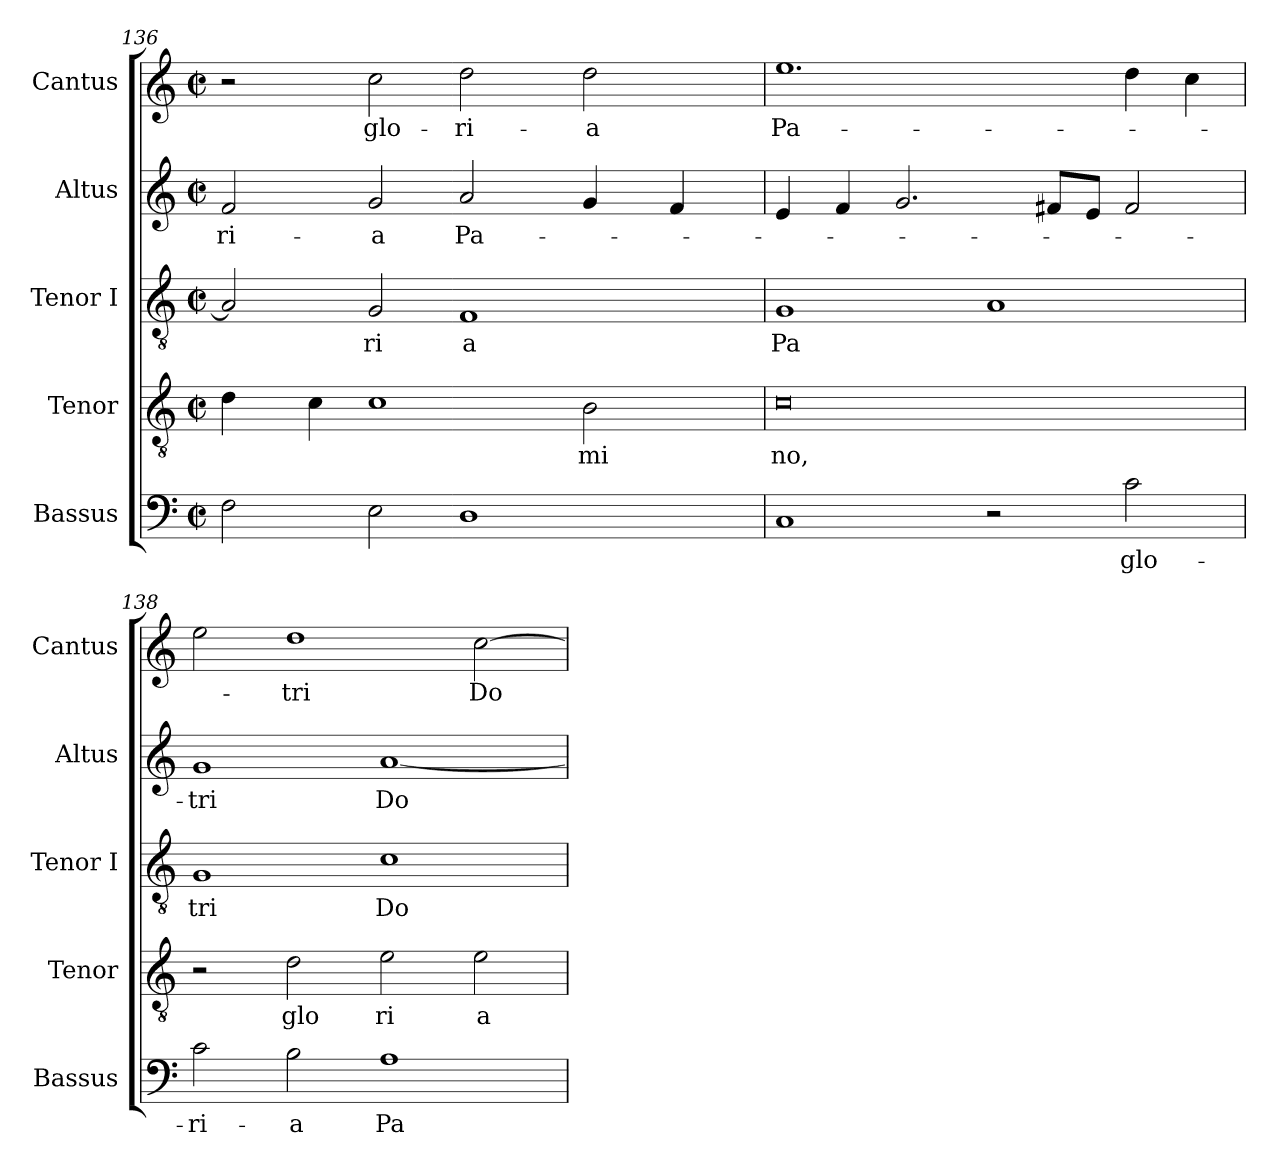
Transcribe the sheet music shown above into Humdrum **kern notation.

**kern	**text	**kern	**text	**kern	**text	**kern	**text	**kern	**text
*part5	*part5	*part4	*part4	*part3	*part3	*part2	*part2	*part1	*part1
*staff5	*staff5	*staff4	*staff4	*staff3	*staff3	*staff2	*staff2	*staff1	*staff1
*I"Bassus	*	*I"Tenor	*	*I"Tenor I	*	*I"Altus	*	*I"Cantus	*
*I'Bassus	*	*I'Tenor	*	*I'Tenor I	*	*I'Altus	*	*I'Cantus	*
!!LO:LB:g=z
*clefF4	*	*clefGv2	*	*clefGv2	*	*clefG2	*	*clefG2	*
*M2/2	*	*M2/2	*	*M2/2	*	*M2/2	*	*M2/2	*
*met(c|)	*	*met(c|)	*	*met(c|)	*	*met(c|)	*	*met(c|)	*
=136	=136	=136	=136	=136	=136	=136	=136	=136	=136
!	!	!	!	!	!	!	!LO:LY:b:cj	!	!
*^	*	*^	*	*^	*	*	*	*	*
2F\	64ryy	.	4d\	64ryy	.	2A/]	16..ryy	.	2f/	ri-	2r	.
.	1ryy	.	.	1ryy	.	.	.	.	.	.	.	.
.	.	.	.	.	.	.	1ryy	.	.	.	.	.
.	.	.	4c\	.	.	.	.	.	.	.	.	.
!	!	!	!	!	!	!	!	!LO:LY:b:cj	!	!LO:LY:b:cj	!	!LO:LY:b:cj
2E\	.	.	1c	.	.	2G/	.	-ri	2g/	-a	2cc\	glo-
!	!	!	!	!	!	!	!	!LO:LY:b:cj	!	!LO:LY:b	!	!LO:LY:b:cj
1D	.	.	.	.	.	1F	.	a	2a/	Pa-	2dd\	-ri-
.	2ryy	.	.	2ryy	.	.	.	.	.	.	.	.
.	.	.	.	.	.	.	2ryy	.	.	.	.	.
!	!	!	!	!	!LO:LY:b:cj	!	!	!	!	!	!	!LO:LY:b:cj
.	.	.	2B\	.	mi	.	.	.	4g/	.	2dd\	-a
.	4ryy	.	.	4ryy	.	.	.	.	.	.	.	.
.	.	.	.	.	.	.	4ryy	.	.	.	.	.
.	.	.	.	.	.	.	.	.	4f/	.	.	.
.	8...ryy	.	.	8...ryy	.	.	.	.	.	.	.	.
.	.	.	.	.	.	.	8ryy	.	.	.	.	.
.	.	.	.	.	.	.	64ryy	.	.	.	.	.
=137	=137	=137	=137	=137	=137	=137	=137	=137	=137	=137	=137	=137
!	!	!	!	!	!LO:LY:b:cj	!	!	!LO:LY:b:cj	!	!	!	!LO:LY:b:cj
*v	*v	*	*	*	*	*v	*v	*	*	*	*	*
*	*	*v	*v	*	*	*	*	*	*	*
1C	.	0c	no,	1G	Pa	4e/	.	1.ee	Pa-
.	.	.	.	.	.	4f/	.	.	.
.	.	.	.	.	.	2.g/	.	.	.
2r	.	.	.	1A	.	.	.	.	.
.	.	.	.	.	.	8f#/L	.	.	.
.	.	.	.	.	.	8e/J	.	.	.
!	!LO:LY:b:cj	!	!	!	!	!	!	!	!
2c\	glo-	.	.	.	.	2f#/	.	4dd\	.
.	.	.	.	.	.	.	.	4cc\	.
=138	=138	=138	=138	=138	=138	=138	=138	=138	=138
!	!LO:LY:b:cj	!	!	!	!LO:LY:b:cj	!	!LO:LY:b:cj	!	!
2c\	-ri-	2r	.	1G	tri	1g	-tri	2ee\	.
!	!LO:LY:b:cj	!	!LO:LY:b:cj	!	!	!	!	!	!LO:LY:b:cj
2B\	-a	2d\	glo	.	.	.	.	1dd	-tri
!	!LO:LY:b:cj	!	!LO:LY:b:cj	!	!LO:LY:b:cj	!	!LO:LY:b:cj	!	!
1A	Pa-	2e\	ri	1c	Do	[<1a	Do-	.	.
!	!	!	!LO:LY:b:cj	!	!	!	!	!	!LO:LY:b
.	.	2e\	a	.	.	.	.	[>2cc\	Do-
=	=	=	=	=	=	=	=	=	=
*-	*-	*-	*-	*-	*-	*-	*-	*-	*-
